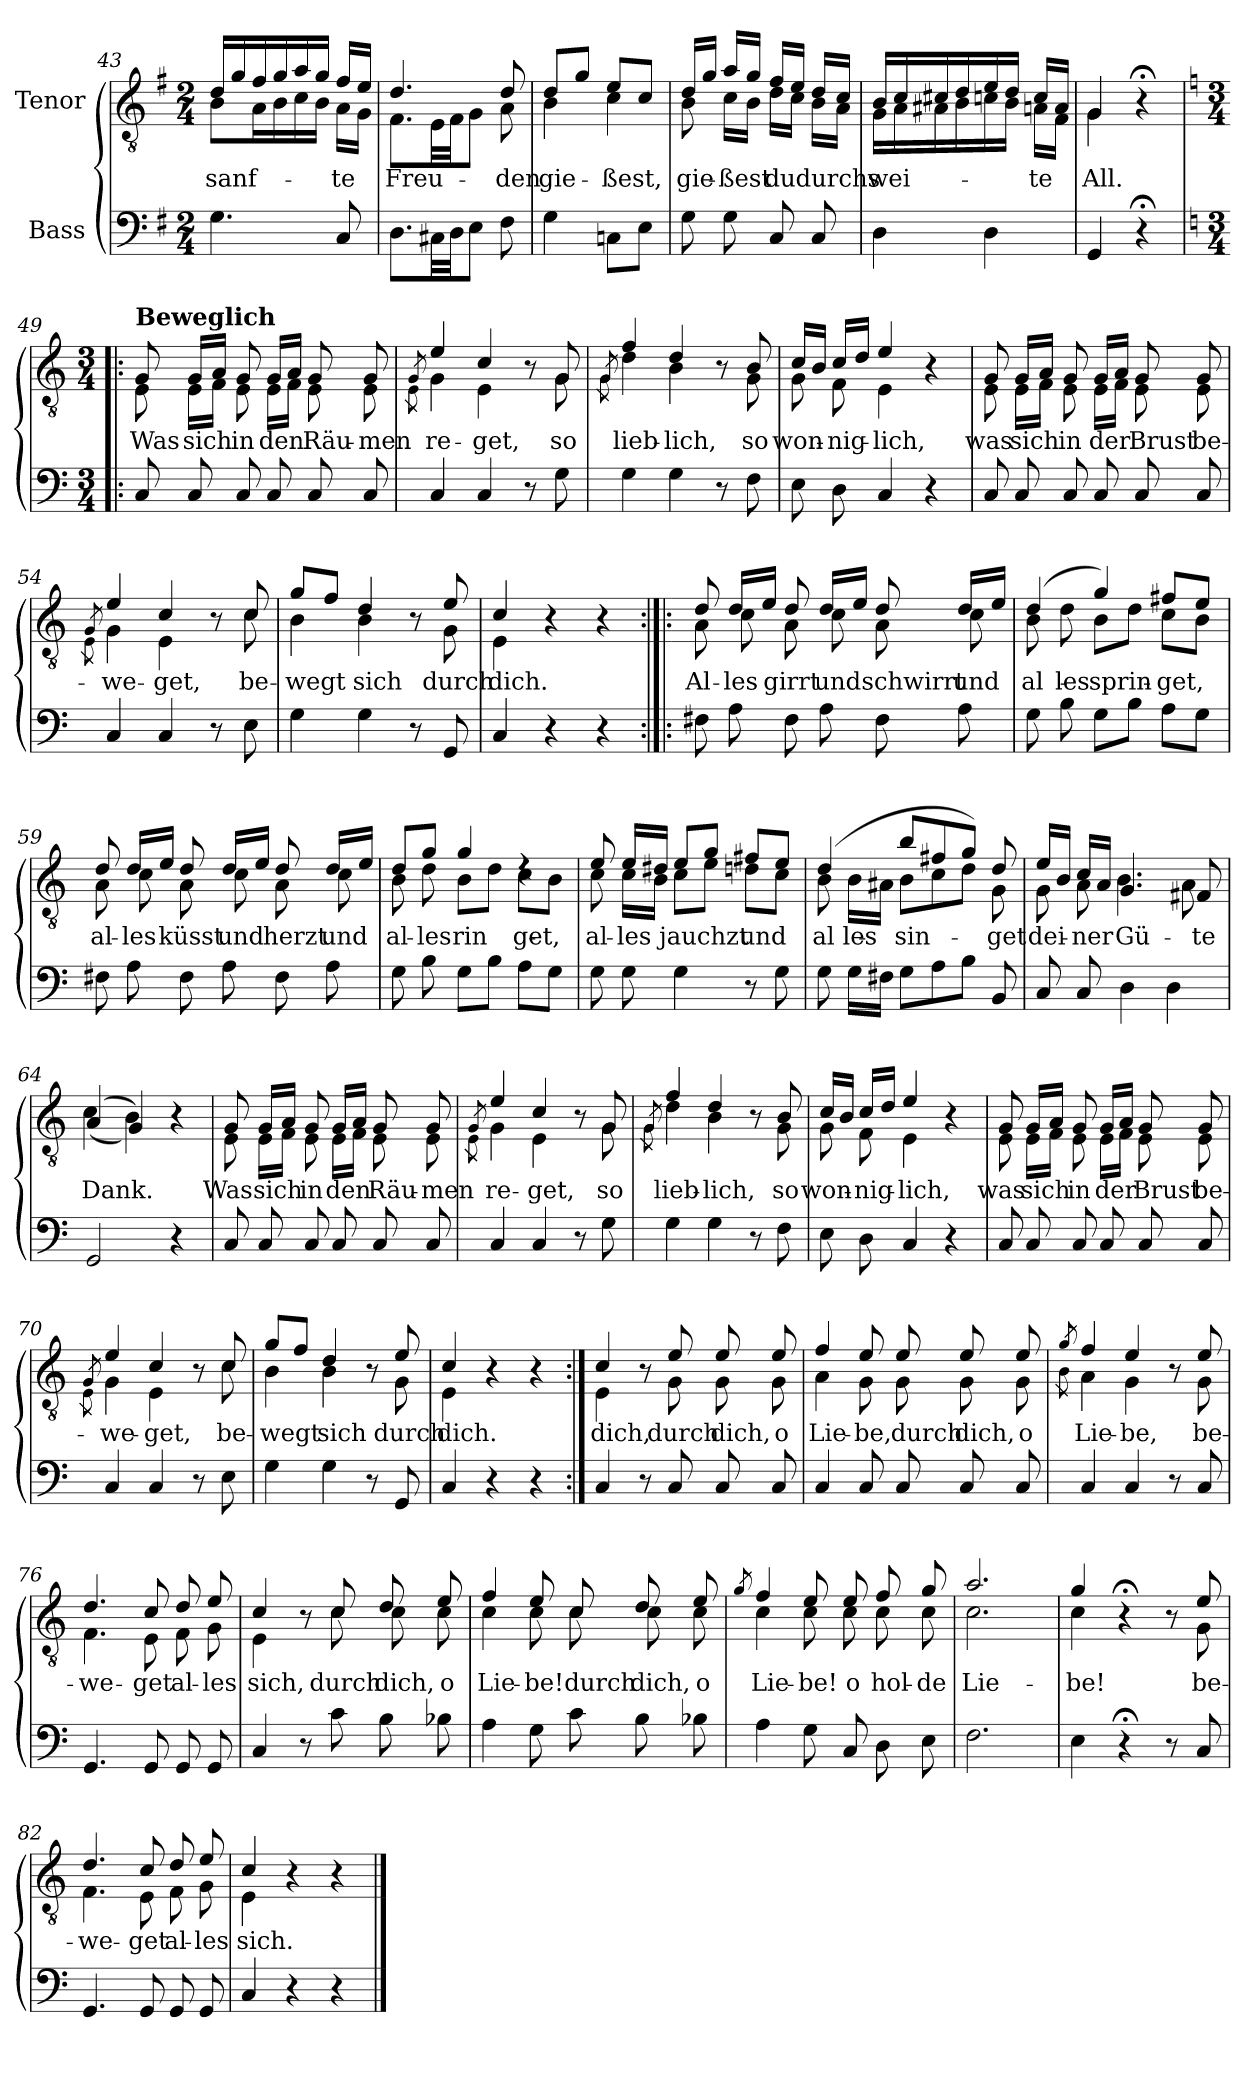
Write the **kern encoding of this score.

**kern	**kern	**text
*part2	*part1	*part1
*staff2	*staff1	*staff1
*I"Bass	*I"Tenor	*
*clefF4	*clefGv2	*
*k[f#]	*k[f#]	*
*M2/4	*M2/4	*
=43	=43	=43
!	!	!LO:LY:b
*	*^	*
4.G\	16d/LL	8B\L	sanf-
.	16g/	.	.
.	16f#/	16A\L	.
.	16g/	16B\	.
.	16a/	16c\	.
.	16g/JJ	16B\JJ	.
!	!	!	!LO:LY:b
8C/	16f#/LL	16A\LL	-te
.	16e/JJ	16G\JJ	.
=44	=44	=44	=44
!	!	!	!LO:LY:b
8.D\L	4.d/	8.F#\L	Freu-
32C#X\LL	.	32E\LL	.
32D\JJ	.	32F#\JJ	.
8E\J	.	8G\J	.
!	!	!	!LO:LY:b
8F#\	8d/	8A\	-den
!!LO:LB:g=z	!!
=45	=45	=45	=45
!	!	!	!LO:LY:b
4G\	8d/L	4B\	gie-
.	8g/J	.	.
!	!	!	!LO:LY:b
8Cn\L	8e/L	4c\	-ßest,
8E\J	8c/J	.	.
=46	=46	=46	=46
!	!	!	!LO:LY:b
8G\	16d/LL	8B\	gie-
.	16g/JJ	.	.
!	!	!	!LO:LY:b
8G\	16a/LL	16c\LL	-ßest
.	16g/JJ	16B\JJ	.
!	!	!	!LO:LY:b
8C/	16f#/LL	16d\LL	du
.	16e/JJ	16c\JJ	.
!	!	!	!LO:LY:b
8C/	16d/LL	16B\LL	durchs
.	16c/JJ	16A\JJ	.
=47	=47	=47	=47
!	!	!	!LO:LY:b
4D\	16B/LL	16G\LL	wei-
.	16c/	16A\	.
.	16c#X/	16A#X\	.
.	16d/	16B\	.
4D\	16e/	16cn\	.
.	16d/JJ	16B\JJ	.
!	!	!	!LO:LY:b
.	16c/LL	16An\LL	-te
.	16A/JJ	16F#\JJ	.
=48	=48	=48	=48
!	!	!	!LO:LY:b
4GG/	4G/	4G\	All.
4r;<	4r;<	4ryy	.
!!LO:PB:g=z	!!
=49!|:	=49!|:	=49!|:	=49!|:
*k[]	*k[]	*	*
*M3/4	*M3/4	*	*
!	!LO:TX:a:B:t=Beweglich	!	!
!	!	!	!LO:LY:b
8C/	8G/	8E\	Was
!	!	!	!LO:LY:b
8C/	16G/LL	16E\LL	sich
.	16A/JJ	16F\JJ	.
!	!	!	!LO:LY:b
8C/	8G/	8E\	in
!	!	!	!LO:LY:b
8C/	16G/LL	16E\LL	den
.	16A/JJ	16F\JJ	.
!	!	!	!LO:LY:b
8C/	8G/	8E\	Räu-
!	!	!	!LO:LY:b
8C/	8G/	8E\	-men
=50	=50	=50	=50
.	8qG/	8qE\	.
!	!	!	!LO:LY:b
4C/	4e/	4G\	re-
!	!	!	!LO:LY:b
4C/	4c/	4E\	-get,
8r	8r	8ryy	.
!	!	!	!LO:LY:b
8G\	8G/	8G\	so
=51	=51	=51	=51
.	8qG/	8qG\	.
!	!	!	!LO:LY:b
4G\	4f/	4d\	lieb-
!	!	!	!LO:LY:b
4G\	4d/	4B\	-lich,
8r	8r	8ryy	.
!	!	!	!LO:LY:b
8F\	8B/	8G\	so
=52	=52	=52	=52
!	!	!	!LO:LY:b
8E\	16c/LL	8G\	won-
.	16B/JJ	.	.
!	!	!	!LO:LY:b
8D\	16c/LL	8F\	-nig-
.	16d/JJ	.	.
!	!	!	!LO:LY:b
4C/	4e/	4E\	-lich,
4r	4r	4ryy	.
!!LO:LB:g=z	!!
=53	=53	=53	=53
!	!	!	!LO:LY:b
8C/	8G/	8E\	was
!	!	!	!LO:LY:b
8C/	16G/LL	16E\LL	sich
.	16A/JJ	16F\JJ	.
!	!	!	!LO:LY:b
8C/	8G/	8E\	in
!	!	!	!LO:LY:b
8C/	16G/LL	16E\LL	der
.	16A/JJ	16F\JJ	.
!	!	!	!LO:LY:b
8C/	8G/	8E\	Brust
!	!	!	!LO:LY:b
8C/	8G/	8E\	be-
=54	=54	=54	=54
.	8qG/	8qE\	.
!	!	!	!LO:LY:b
4C/	4e/	4G\	-we-
!	!	!	!LO:LY:b
4C/	4c/	4E\	-get,
8r	8r	8ryy	.
!	!	!	!LO:LY:b
8E\	8c/	8c\	be-
=55	=55	=55	=55
!	!	!	!LO:LY:b
4G\	8g/L	4B\	-wegt
.	8f/J	.	.
!	!	!	!LO:LY:b
4G\	4d/	4B\	sich
8r	8r	8ryy	.
!	!	!	!LO:LY:b
8GG/	8e/	8G\	durch
=56	=56	=56	=56
!	!	!	!LO:LY:b
4C/	4c/	4E\	dich.
4r	4r	4ryy	.
4r	4r	4ryy	.
!!LO:LB:g=z	!!
=57:|!|:	=57:|!|:	=57:|!|:	=57:|!|:
!	!	!	!LO:LY:b
8F#X\	8d/	8A\	Al-
!	!	!	!LO:LY:b
8A\	16d/LL	8c\	-les
.	16e/JJ	.	.
!	!	!	!LO:LY:b
8F#\	8d/	8A\	girrt
!	!	!	!LO:LY:b
8A\	16d/LL	8c\	und
.	16e/JJ	.	.
!	!	!	!LO:LY:b
8F#\	8d/	8A\	schwirrt
!	!	!	!LO:LY:b
8A\	16d/LL	8c\	und
.	16e/JJ	.	.
=58	=58	=58	=58
!	!	!	!LO:LY:b
!	!	!	!LO:LY:b
8G\	(4d/	8B\	al-
!	!	!	!LO:LY:b
8B\	.	8d\	-les
!	!	!	!LO:LY:b
8G\L	4g/)	8B\L	sprin-
8B\J	.	8d\J	.
!	!	!	!LO:LY:b
!	!	!	!LO:LY:b
8A\L	8f#X/L	8c\L	-get,
8G\J	8e/J	8B\J	.
!!LO:LB:g=z	!!
=59	=59	=59	=59
!	!	!	!LO:LY:b
8F#X\	8d/	8A\	al-
!	!	!	!LO:LY:b
8A\	16d/LL	8c\	-les
.	16e/JJ	.	.
!	!	!	!LO:LY:b
8F#\	8d/	8A\	küsst
!	!	!	!LO:LY:b
8A\	16d/LL	8c\	und
.	16e/JJ	.	.
!	!	!	!LO:LY:b
8F#\	8d/	8A\	herzt
!	!	!	!LO:LY:b
8A\	16d/LL	8c\	und
.	16e/JJ	.	.
=60	=60	=60	=60
!	!	!	!LO:LY:b
!	!	!	!LO:LY:b
8G\	8d/L	8B\	al-
!	!	!	!LO:LY:b
8B\	8g/J	8d\	-les
!	!	!	!LO:LY:b
!	!	!	!LO:LY:b
8G\L	4g/	8B\L	rin-
8B\J	.	8d\J	.
!	!	!	!LO:LY:b
8A\L	4rd	8c\L	-get,
8G\J	.	8B\J	.
=61	=61	=61	=61
!	!	!	!LO:LY:b
8G\	8e/	8c\	al-
!	!	!	!LO:LY:b
8G\	16e/LL	16c\LL	-les
.	16d#X/JJ	16B\JJ	.
!	!	!	!LO:LY:b
4G\	8e/L	8c\L	jauchzt
.	8g/J	8e\J	.
!	!	!	!LO:LY:b
8r	8f#X/L	8dn\L	-und
8G\	8e/J	8c\J	.
!!LO:LB:g=z	!!
=62	=62	=62	=62
!	!	!	!LO:LY:b
!	!	!	!LO:LY:b
8G\	(4d/	8B\	al-
!	!	!	!LO:LY:b
16G\LL	.	16B\LL	-les
16F#X\JJ	.	16A#X\JJ	.
!	!	!	!LO:LY:b
8G\L	8b/L	8B\L	sin-
8A\	8f#X/	8c\	.
8B\J	8g/J)	8d\J	.
!	!	!	!LO:LY:b
!	!	!	!LO:LY:b
8BB/	8d/	8G\	-get
=63	=63	=63	=63
!	!	!	!LO:LY:b
8C/	16e/LL	8G\	dei-
.	16B/JJ	.	.
!	!	!	!LO:LY:b
8C/	16c/LL	8A\	-ner
.	16A/JJ	.	.
!	!	!	!LO:LY:b
4D\	4.G/	4.B\	Gü-
4D\	.	.	.
!	!	!	!LO:LY:b
.	8F#X/	8A\	-te
=64	=64	=64	=64
!	!	!	!LO:LY:b
2GG/	(4A/	(4c\	Dank.
.	4G/)	4B\)	.
4r	4r	4ryy	.
!!LO:PB:g=z	!!
=65	=65	=65	=65
!	!	!	!LO:LY:b
8C/	8G/	8E\	Was
!	!	!	!LO:LY:b
8C/	16G/LL	16E\LL	sich
.	16A/JJ	16F\JJ	.
!	!	!	!LO:LY:b
8C/	8G/	8E\	in
!	!	!	!LO:LY:b
8C/	16G/LL	16E\LL	den
.	16A/JJ	16F\JJ	.
!	!	!	!LO:LY:b
8C/	8G/	8E\	Räu-
!	!	!	!LO:LY:b
8C/	8G/	8E\	-men
=66	=66	=66	=66
.	8qG/	8qE\	.
!	!	!	!LO:LY:b
4C/	4e/	4G\	re-
!	!	!	!LO:LY:b
4C/	4c/	4E\	-get,
8r	8r	8ryy	.
!	!	!	!LO:LY:b
8G\	8G/	8G\	so
=67	=67	=67	=67
.	8qG/	8qG\	.
!	!	!	!LO:LY:b
4G\	4f/	4d\	lieb-
!	!	!	!LO:LY:b
4G\	4d/	4B\	-lich,
8r	8r	8ryy	.
!	!	!	!LO:LY:b
8F\	8B/	8G\	so
=68	=68	=68	=68
!	!	!	!LO:LY:b
8E\	16c/LL	8G\	won-
.	16B/JJ	.	.
!	!	!	!LO:LY:b
8D\	16c/LL	8F\	-nig-
.	16d/JJ	.	.
!	!	!	!LO:LY:b
4C/	4e/	4E\	-lich,
4r	4r	4ryy	.
!!LO:LB:g=z	!!
=69	=69	=69	=69
!	!	!	!LO:LY:b
8C/	8G/	8E\	was
!	!	!	!LO:LY:b
8C/	16G/LL	16E\LL	sich
.	16A/JJ	16F\JJ	.
!	!	!	!LO:LY:b
8C/	8G/	8E\	in
!	!	!	!LO:LY:b
8C/	16G/LL	16E\LL	der
.	16A/JJ	16F\JJ	.
!	!	!	!LO:LY:b
8C/	8G/	8E\	Brust
!	!	!	!LO:LY:b
8C/	8G/	8E\	be-
=70	=70	=70	=70
.	8qG/	8qE\	.
!	!	!	!LO:LY:b
4C/	4e/	4G\	-we-
!	!	!	!LO:LY:b
4C/	4c/	4E\	-get,
8r	8r	8ryy	.
!	!	!	!LO:LY:b
8E\	8c/	8c\	be-
=71	=71	=71	=71
!	!	!	!LO:LY:b
4G\	8g/L	4B\	-wegt
.	8f/J	.	.
!	!	!	!LO:LY:b
4G\	4d/	4B\	sich
8r	8r	8ryy	.
!	!	!	!LO:LY:b
8GG/	8e/	8G\	durch
=72	=72	=72	=72
*^	*	*	*
!	!	!	!	!LO:LY:b
4C/	4ryy	4c/	4E\	dich.
4r	4ryy	4r	4ryy	.
4r	4ryy	4r	4ryy	.
!!LO:LB:g=z	!!
=73:|!	=73:|!	=73:|!	=73:|!	=73:|!
!	!	!	!	!LO:LY:b
*v	*v	*	*	*
4C/	4c/	4E\	dich,
8r	8r	8ryy	.
!	!	!	!LO:LY:b
8C/	8e/	8G\	durch
!	!	!	!LO:LY:b
8C/	8e/	8G\	dich,
!	!	!	!LO:LY:b
8C/	8e/	8G\	o
=74	=74	=74	=74
!	!	!	!LO:LY:b
4C/	4f/	4A\	Lie-
!	!	!	!LO:LY:b
8C/	8e/	8G\	-be,
!	!	!	!LO:LY:b
8C/	8e/	8G\	durch
!	!	!	!LO:LY:b
8C/	8e/	8G\	dich,
!	!	!	!LO:LY:b
8C/	8e/	8G\	o
=75	=75	=75	=75
.	8qg/	8qB\	.
!	!	!	!LO:LY:b
4C/	4f/	4A\	Lie-
!	!	!	!LO:LY:b
4C/	4e/	4G\	-be,
8r	8r	8ryy	.
!	!	!	!LO:LY:b
8C/	8e/	8G\	be-
!!LO:LB:g=z	!!
=76	=76	=76	=76
!	!	!	!LO:LY:b
4.GG/	4.d/	4.F\	-we-
!	!	!	!LO:LY:b
8GG/	8c/	8E\	-get
!	!	!	!LO:LY:b
8GG/	8d/	8F\	al-
!	!	!	!LO:LY:b
8GG/	8e/	8G\	-les
=77	=77	=77	=77
!	!	!	!LO:LY:b
4C/	4c/	4E\	sich,
8r	8r	8ryy	.
!	!	!	!LO:LY:b
8c\	8c/	8c\	durch
!	!	!	!LO:LY:b
8B\	8d/	8c\	dich,
!	!	!	!LO:LY:b
8B-X\	8e/	8c\	o
=78	=78	=78	=78
!	!	!	!LO:LY:b
4A\	4f/	4c\	Lie-
!	!	!	!LO:LY:b
8G\	8e/	8c\	-be!
!	!	!	!LO:LY:b
8c\	8c/	8c\	durch
!	!	!	!LO:LY:b
8B\	8d/	8c\	dich,
!	!	!	!LO:LY:b
8B-X\	8e/	8c\	o
!!LO:LB:g=z	!!
=79	=79	=79	=79
.	8qg/	.	.
!	!	!	!LO:LY:b
4A\	4f/	4c\	Lie-
!	!	!	!LO:LY:b
8G\	8e/	8c\	-be!
!	!	!	!LO:LY:b
8C/	8e/	8c\	o
!	!	!	!LO:LY:b
8D\	8f/	8c\	hol-
!	!	!	!LO:LY:b
8E\	8g/	8c\	-de
=80	=80	=80	=80
!	!	!	!LO:LY:b
2.F\	2.a/	2.c\	Lie-
=81	=81	=81	=81
!	!	!	!LO:LY:b
4E\	4g/	4c\	-be!
4r;<	4r;<	4ryy	.
8r	8r	8ryy	.
!	!	!	!LO:LY:b
8C/	8e/	8G\	be-
=82	=82	=82	=82
!	!	!	!LO:LY:b
4.GG/	4.d/	4.F\	-we-
!	!	!	!LO:LY:b
8GG/	8c/	8E\	-get
!	!	!	!LO:LY:b
8GG/	8d/	8F\	al-
!	!	!	!LO:LY:b
8GG/	8e/	8G\	-les
=83	=83	=83	=83
!	!	!	!LO:LY:b
4C/	4c/	4E\	sich.
4r	4r	4ryy	.
4r	4r	4ryy	.
*	*v	*v	*
==	==	==
*-	*-	*-
